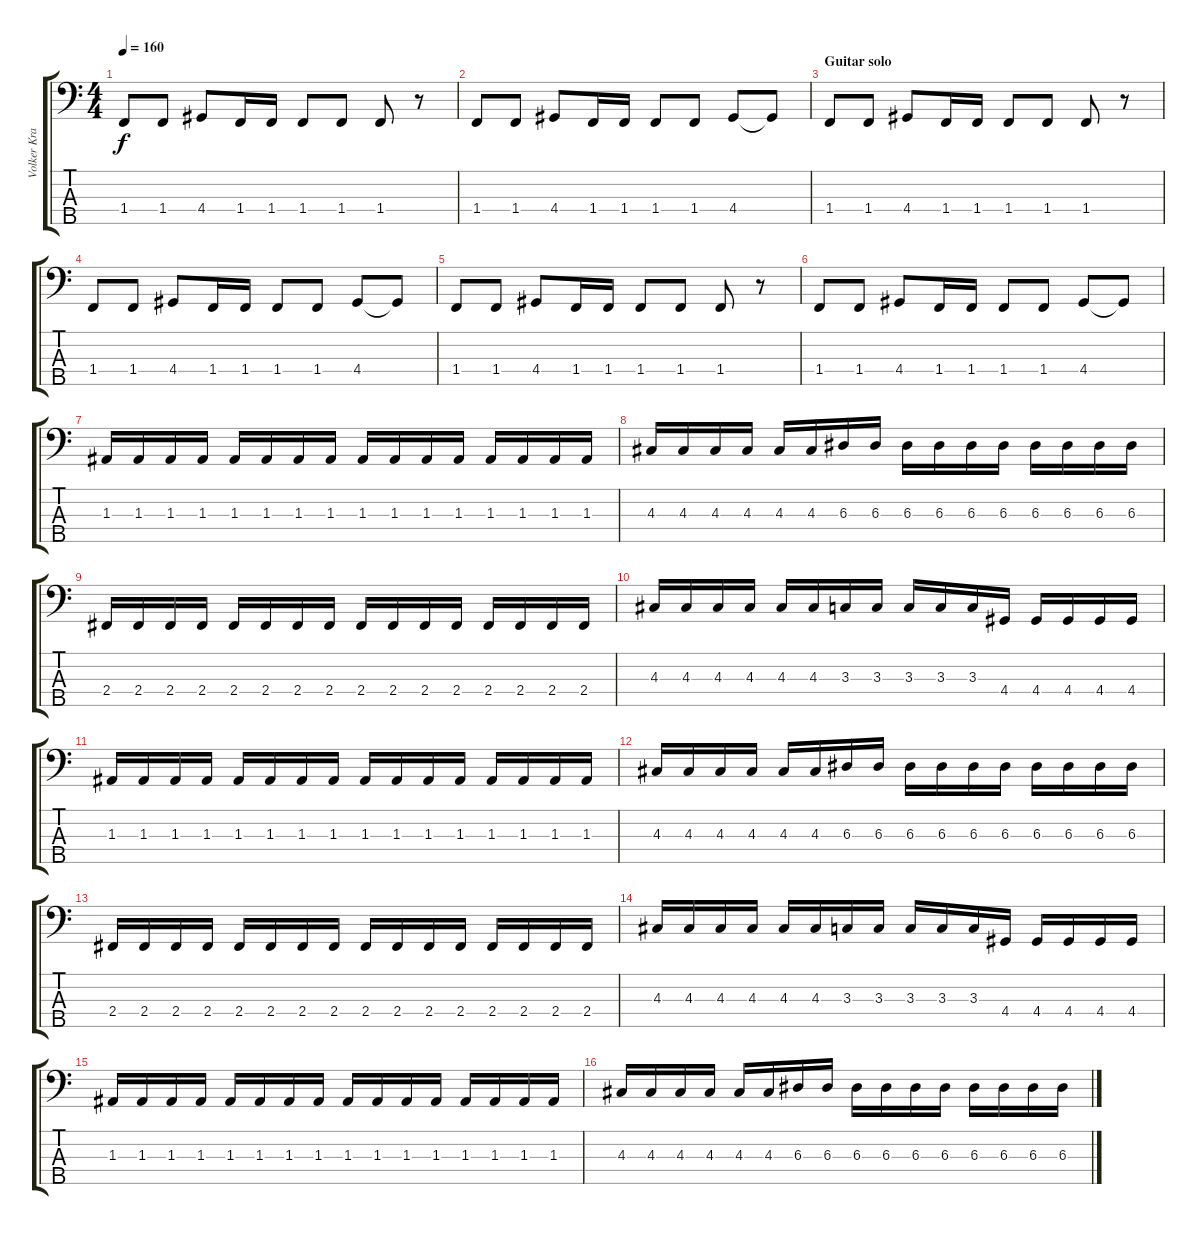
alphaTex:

\track ("Volker Krawczak - Bass" "Volker Kra") {instrument electricbasspick}
\staff {score tabs}
\tuning (G2 D2 A1 E1 B0) {hide}
\ts (4 4)
\tempo 160
\clef f4
\ks c
1.4.8{dy f} 1.4.8 4.4.8 1.4.16 1.4.16 1.4.8 1.4.8 1.4.8 r.8 |
1.4.8 1.4.8 4.4.8 1.4.16 1.4.16 1.4.8 1.4.8 4.4.8 4.4{t}.8 |
\section ("" "Guitar solo")
1.4.8 1.4.8 4.4.8 1.4.16 1.4.16 1.4.8 1.4.8 1.4.8 r.8 |
1.4.8 1.4.8 4.4.8 1.4.16 1.4.16 1.4.8 1.4.8 4.4.8 4.4{t}.8 |
1.4.8 1.4.8 4.4.8 1.4.16 1.4.16 1.4.8 1.4.8 1.4.8 r.8 |
1.4.8 1.4.8 4.4.8 1.4.16 1.4.16 1.4.8 1.4.8 4.4.8 4.4{t}.8 |
1.3.16 1.3.16 1.3.16 1.3.16 1.3.16 1.3.16 1.3.16 1.3.16 1.3.16 1.3.16 1.3.16 1.3.16 1.3.16 1.3.16 1.3.16 1.3.16 |
4.3.16 4.3.16 4.3.16 4.3.16 4.3.16 4.3.16 6.3.16 6.3.16 6.3.16 6.3.16 6.3.16 6.3.16 6.3.16 6.3.16 6.3.16 6.3.16 |
2.4.16 2.4.16 2.4.16 2.4.16 2.4.16 2.4.16 2.4.16 2.4.16 2.4.16 2.4.16 2.4.16 2.4.16 2.4.16 2.4.16 2.4.16 2.4.16 |
4.3.16 4.3.16 4.3.16 4.3.16 4.3.16 4.3.16 3.3.16 3.3.16 3.3.16 3.3.16 3.3.16 4.4.16 4.4.16 4.4.16 4.4.16 4.4.16 |
1.3.16 1.3.16 1.3.16 1.3.16 1.3.16 1.3.16 1.3.16 1.3.16 1.3.16 1.3.16 1.3.16 1.3.16 1.3.16 1.3.16 1.3.16 1.3.16 |
4.3.16 4.3.16 4.3.16 4.3.16 4.3.16 4.3.16 6.3.16 6.3.16 6.3.16 6.3.16 6.3.16 6.3.16 6.3.16 6.3.16 6.3.16 6.3.16 |
2.4.16 2.4.16 2.4.16 2.4.16 2.4.16 2.4.16 2.4.16 2.4.16 2.4.16 2.4.16 2.4.16 2.4.16 2.4.16 2.4.16 2.4.16 2.4.16 |
4.3.16 4.3.16 4.3.16 4.3.16 4.3.16 4.3.16 3.3.16 3.3.16 3.3.16 3.3.16 3.3.16 4.4.16 4.4.16 4.4.16 4.4.16 4.4.16 |
1.3.16 1.3.16 1.3.16 1.3.16 1.3.16 1.3.16 1.3.16 1.3.16 1.3.16 1.3.16 1.3.16 1.3.16 1.3.16 1.3.16 1.3.16 1.3.16 |
4.3.16 4.3.16 4.3.16 4.3.16 4.3.16 4.3.16 6.3.16 6.3.16 6.3.16 6.3.16 6.3.16 6.3.16 6.3.16 6.3.16 6.3.16 6.3.16
